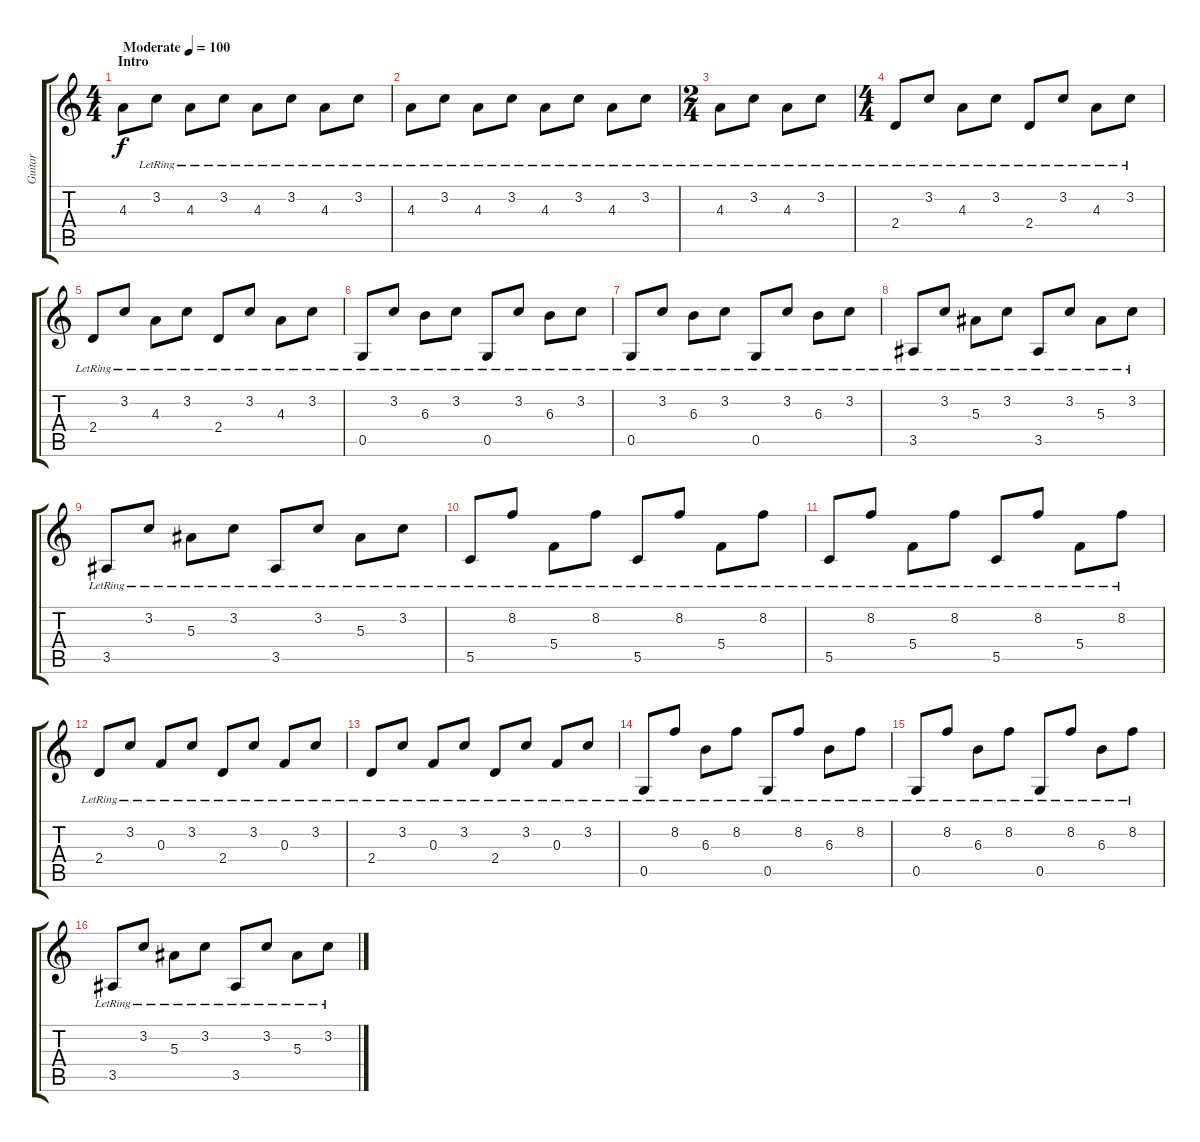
\track ("Guitar" "Guitar") {instrument acousticguitarsteel}
\staff {score tabs}
\tuning (D4 A3 F3 C3 G2 D2) {hide}
\ts (4 4)
\section ("" "Intro")
\tempo (100 "Moderate")
\clef g2
\ks c
4.3.8{dy f instrument acousticguitarsteel} 3.2{lr}.8 4.3{lr}.8 3.2{lr}.8 4.3{lr}.8 3.2{lr}.8 4.3{lr}.8 3.2{lr}.8 |
4.3{lr}.8 3.2{lr}.8 4.3{lr}.8 3.2{lr}.8 4.3{lr}.8 3.2{lr}.8 4.3{lr}.8 3.2{lr}.8 |
\ts (2 4)
4.3{lr}.8 3.2{lr}.8 4.3{lr}.8 3.2{lr}.8 |
\ts (4 4)
2.4{lr}.8 3.2{lr}.8 4.3{lr}.8 3.2{lr}.8 2.4{lr}.8 3.2{lr}.8 4.3{lr}.8 3.2{lr}.8 |
2.4{lr}.8 3.2{lr}.8 4.3{lr}.8 3.2{lr}.8 2.4{lr}.8 3.2{lr}.8 4.3{lr}.8 3.2{lr}.8 |
0.5{lr}.8 3.2{lr}.8 6.3{lr}.8 3.2{lr}.8 0.5{lr}.8 3.2{lr}.8 6.3{lr}.8 3.2{lr}.8 |
0.5{lr}.8 3.2{lr}.8 6.3{lr}.8 3.2{lr}.8 0.5{lr}.8 3.2{lr}.8 6.3{lr}.8 3.2{lr}.8 |
3.5{lr}.8 3.2{lr}.8 5.3{lr}.8 3.2{lr}.8 3.5{lr}.8 3.2{lr}.8 5.3{lr}.8 3.2{lr}.8 |
3.5{lr}.8 3.2{lr}.8 5.3{lr}.8 3.2{lr}.8 3.5{lr}.8 3.2{lr}.8 5.3{lr}.8 3.2{lr}.8 |
5.5{lr}.8 8.2{lr}.8 5.4{lr}.8 8.2{lr}.8 5.5{lr}.8 8.2{lr}.8 5.4{lr}.8 8.2{lr}.8 |
5.5{lr}.8 8.2{lr}.8 5.4{lr}.8 8.2{lr}.8 5.5{lr}.8 8.2{lr}.8 5.4{lr}.8 8.2{lr}.8 |
2.4{lr}.8 3.2{lr}.8 0.3{lr}.8 3.2{lr}.8 2.4{lr}.8 3.2{lr}.8 0.3{lr}.8 3.2{lr}.8 |
2.4{lr}.8 3.2{lr}.8 0.3{lr}.8 3.2{lr}.8 2.4{lr}.8 3.2{lr}.8 0.3{lr}.8 3.2{lr}.8 |
0.5{lr}.8 8.2{lr}.8 6.3{lr}.8 8.2{lr}.8 0.5{lr}.8 8.2{lr}.8 6.3{lr}.8 8.2{lr}.8 |
0.5{lr}.8 8.2{lr}.8 6.3{lr}.8 8.2{lr}.8 0.5{lr}.8 8.2{lr}.8 6.3{lr}.8 8.2{lr}.8 |
3.5{lr}.8 3.2{lr}.8 5.3{lr}.8 3.2{lr}.8 3.5{lr}.8 3.2{lr}.8 5.3{lr}.8 3.2{lr}.8
